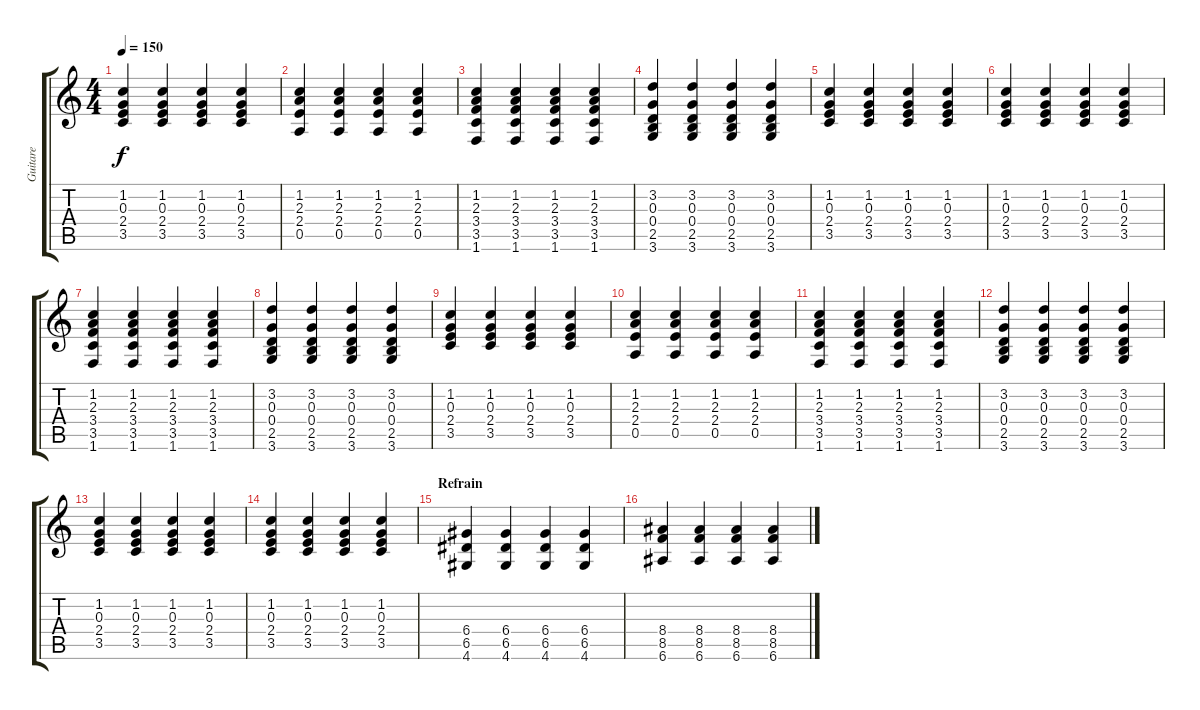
\track ("Guitare" "Guitare") {instrument overdrivenguitar}
\staff {score tabs}
\tuning (E4 B3 G3 D3 A2 E2) {hide}
\ts (4 4)
\tempo 150
\clef g2
\ks c
(1.2 0.3 2.4 3.5).4{dy f} (1.2 0.3 2.4 3.5).4 (1.2 0.3 2.4 3.5).4 (1.2 0.3 2.4 3.5).4 |
(1.2 2.3 2.4 0.5).4 (1.2 2.3 2.4 0.5).4 (1.2 2.3 2.4 0.5).4 (1.2 2.3 2.4 0.5).4 |
(1.2 2.3 3.4 3.5 1.6).4 (1.2 2.3 3.4 3.5 1.6).4 (1.2 2.3 3.4 3.5 1.6).4 (1.2 2.3 3.4 3.5 1.6).4 |
(3.2 0.3 0.4 2.5 3.6).4 (3.2 0.3 0.4 2.5 3.6).4 (3.2 0.3 0.4 2.5 3.6).4 (3.2 0.3 0.4 2.5 3.6).4 |
(1.2 0.3 2.4 3.5).4 (1.2 0.3 2.4 3.5).4 (1.2 0.3 2.4 3.5).4 (1.2 0.3 2.4 3.5).4 |
(1.2 0.3 2.4 3.5).4 (1.2 0.3 2.4 3.5).4 (1.2 0.3 2.4 3.5).4 (1.2 0.3 2.4 3.5).4 |
(1.2 2.3 3.4 3.5 1.6).4 (1.2 2.3 3.4 3.5 1.6).4 (1.2 2.3 3.4 3.5 1.6).4 (1.2 2.3 3.4 3.5 1.6).4 |
(3.2 0.3 0.4 2.5 3.6).4 (3.2 0.3 0.4 2.5 3.6).4 (3.2 0.3 0.4 2.5 3.6).4 (3.2 0.3 0.4 2.5 3.6).4 |
(1.2 0.3 2.4 3.5).4 (1.2 0.3 2.4 3.5).4 (1.2 0.3 2.4 3.5).4 (1.2 0.3 2.4 3.5).4 |
(1.2 2.3 2.4 0.5).4 (1.2 2.3 2.4 0.5).4 (1.2 2.3 2.4 0.5).4 (1.2 2.3 2.4 0.5).4 |
(1.2 2.3 3.4 3.5 1.6).4 (1.2 2.3 3.4 3.5 1.6).4 (1.2 2.3 3.4 3.5 1.6).4 (1.2 2.3 3.4 3.5 1.6).4 |
(3.2 0.3 0.4 2.5 3.6).4 (3.2 0.3 0.4 2.5 3.6).4 (3.2 0.3 0.4 2.5 3.6).4 (3.2 0.3 0.4 2.5 3.6).4 |
(1.2 0.3 2.4 3.5).4 (1.2 0.3 2.4 3.5).4 (1.2 0.3 2.4 3.5).4 (1.2 0.3 2.4 3.5).4 |
(1.2 0.3 2.4 3.5).4 (1.2 0.3 2.4 3.5).4 (1.2 0.3 2.4 3.5).4 (1.2 0.3 2.4 3.5).4 |
\section ("" "Refrain")
(6.4 6.5 4.6).4 (6.4 6.5 4.6).4 (6.4 6.5 4.6).4 (6.4 6.5 4.6).4 |
(8.4 8.5 6.6).4 (8.4 8.5 6.6).4 (8.4 8.5 6.6).4 (8.4 8.5 6.6).4
